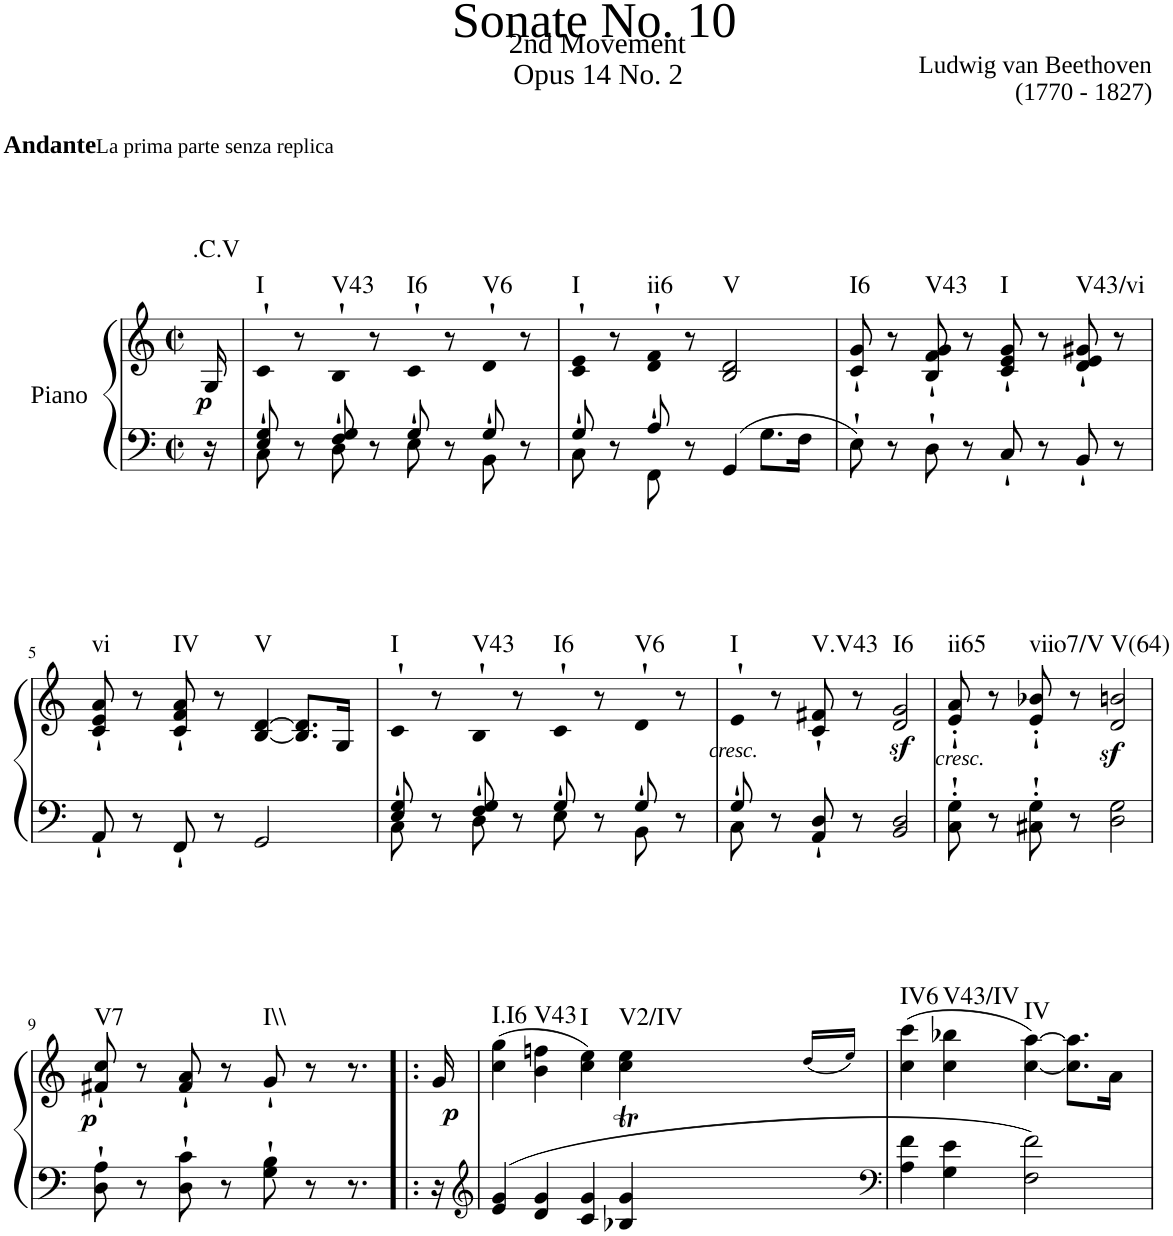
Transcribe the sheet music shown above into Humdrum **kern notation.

**kern	**kern	**dynam	**harte
*part1	*part1	*part1	*part1
*staff2	*staff1	*staff1/2	*
*I"Piano	*	*	*
*I'Pno	*	*	*
*clefF4	*clefG2	*	*
*k[]	*k[]	*	*
*M4/4	*M4/4	*	*
*met(c|)	*met(c|)	*	*
=1	=1	=1	=1
!	!LO:TX:a:B:t=Andante	!	!
!	!LO:TX:a:t=La prima parte senza replica	!	!
!	!	!LO:DY:b	!LO:H:kt=.C.V
16r	16G/	p	N
=2	=2	=2	=2
*^	*	*	*
!	!	!	!	!LO:H:kt=I
8E/' 8G/'	8C'`\	8c'`	.	N
8ryy	8r	8r	.	.
!	!	!	!	!LO:H:kt=V43
8F/' 8G/'	8D'`\	8B'`	.	N
8ryy	8r	8r	.	.
!	!	!	!	!LO:H:kt=I6
8G'/	8E'`\	8c'`	.	N
8ryy	8r	8r	.	.
!	!	!	!	!LO:H:kt=V6
8G'/	8BB'`\	8d'`	.	N
8ryy	8r	8r	.	.
=3	=3	=3	=3	=3
!	!	!	!	!LO:H:kt=I
8G'/	8C'`\	8c'` 8e'`	.	N
8ryy	8r	8r	.	.
!	!	!	!	!LO:H:kt=ii6
8A'/	8FF'`\	8d'` 8f'`	.	N
2ryy	8r	8r	.	.
!	!	!	!	!LO:H:kt=V
.	4GG/	2B/ 2d/	.	N
.	8.G\L	.	.	.
8ryy	.	.	.	.
.	16F\Jk	.	.	.
=4	=4	=4	=4	=4
!	!	!	!	!LO:H:kt=I6
*v	*v	*	*	*
8E'`\	8c/'` 8g/'`	.	N
8r	8r	.	.
!	!	!	!LO:H:kt=V43
8D'`\	8B/'` 8f/'` 8g/'`	.	N
8r	8r	.	.
!	!	!	!LO:H:kt=I
8C'`/	8c/'` 8e/'` 8g/'`	.	N
8r	8r	.	.
!	!	!	!LO:H:kt=V43/vi
8BB'`/	8d/'` 8e/'` 8g#X/'`	.	N
8r	8r	.	.
!!LO:LB:g=z
=5	=5	=5	=5
!	!	!	!LO:H:kt=vi
8AA'`/	8c/'` 8e/'` 8a/'`	.	N
8r	8r	.	.
!	!	!	!LO:H:kt=IV
8FF'`/	8c/'` 8f/'` 8a/'`	.	N
8r	8r	.	.
!	!	!	!LO:H:kt=V
2GG/	[4B/ [4d/	.	N
.	8.B/] 8.d/]L	.	.
.	16G/Jk	.	.
=6	=6	=6	=6
*^	*	*	*
!	!	!	!	!LO:H:kt=I
8E/' 8G/'	8C'`\	8c'`	.	N
8ryy	8r	8r	.	.
!	!	!	!	!LO:H:kt=V43
8F/' 8G/'	8D'`\	8B'`	.	N
8ryy	8r	8r	.	.
!	!	!	!	!LO:H:kt=I6
8G'/	8E'`\	8c'`	.	N
8ryy	8r	8r	.	.
!	!	!	!	!LO:H:kt=V6
8G'/	8BB'`\	8d'`	.	N
8ryy	8r	8r	.	.
=7	=7	=7	=7	=7
!	!	!	!LO:DY:b	!LO:H:kt=I
8G'/	8C'`\	8e'`	other-dynamics	N
2..ryy	8r	8r	.	.
!	!	!	!	!LO:H:kt=V.V43
.	8AA/'` 8D/'`	8c/'` 8f#X/'`	.	N
.	8r	8r	.	.
!	!	!	!LO:DY:b	!LO:H:kt=I6
.	2BB/ 2D/	2d/ 2g/	sf	N
=8	=8	=8	=8	=8
!	!	!	!LO:DY:b	!LO:H:kt=ii65
*v	*v	*	*	*
8C\'` 8G\'`	8e/'` 8a/'`	other-dynamics	N
8r	8r	.	.
!	!	!	!LO:H:kt=viio7/V
8C#X\'` 8G\'`	8e/'` 8b-X/'`	.	N
8r	8r	.	.
!	!	!LO:DY:b	!LO:H:kt=V(64)
2D\ 2G\	2d/ 2bn/	sf	N
!!LO:LB:g=z
=9	=9	=9	=9
!	!	!LO:DY:b	!LO:H:kt=V7
8D\'` 8A\'`	8f#X/'` 8cc/'`	p	N
8r	8r	.	.
8D\'` 8c\'`	8f#/'` 8a/'`	.	.
8r	8r	.	.
!	!	!	!LO:H:kt=I\\
8G\'` 8B\'`	8g'`/	.	N
8r	8r	.	.
8.r	8.r	.	.
=9!|:	=9!|:	=9!|:	=9!|:
!	!	!LO:DY:b	!
16r	16g/	p	.
=10	=10	=10	=10
*clefG2	*	*	*
*	*^	*	*
!	!	!	!	!LO:H:kt=I.I6
4e/ 4g/	(4cc\ 4gg\	1920%1439ryy	.	N
!	!	!	!	!LO:H:kt=V43
4d/ 4g/	4b\ 4ffn\	.	.	N
!	!	!	!	!LO:H:kt=I
4c/ 4g/	4cc\ 4ee\)	.	.	N
*	*	*Xtuplet	*	*
.	.	28ryy	.	.
!	!	!	!	!LO:H:kt=V2/IV
4B-X/ 4g/	4cc\T 4ee\T	.	.	N
.	.	28ff!	.	.
.	.	28ee!	.	.
.	.	28ff!	.	.
.	.	28ee!	.	.
.	.	(28dd!/LL	.	.
.	.	28ee!/JJ)	.	.
.	.	1920ryy	.	.
*	*v	*v	*	*
=11	=11	=11	=11
*clefF4	*	*	*
*	*^	*	*
!	!	!	!	!LO:H:kt=IV6
*	*v	*v	*	*
4A\ 4f\	(4cc\ 4ccc\	.	N
!	!	!	!LO:H:kt=V43/IV
4G\ 4e\	4cc\ 4bb-X\	.	N
!	!	!	!LO:H:kt=IV
2F\ 2f\	[4cc\ [4aa\)	.	N
.	8.cc\] 8.aa\]L	.	.
.	16a\Jk	.	.
=	=	=	=
*-	*-	*-	*-
